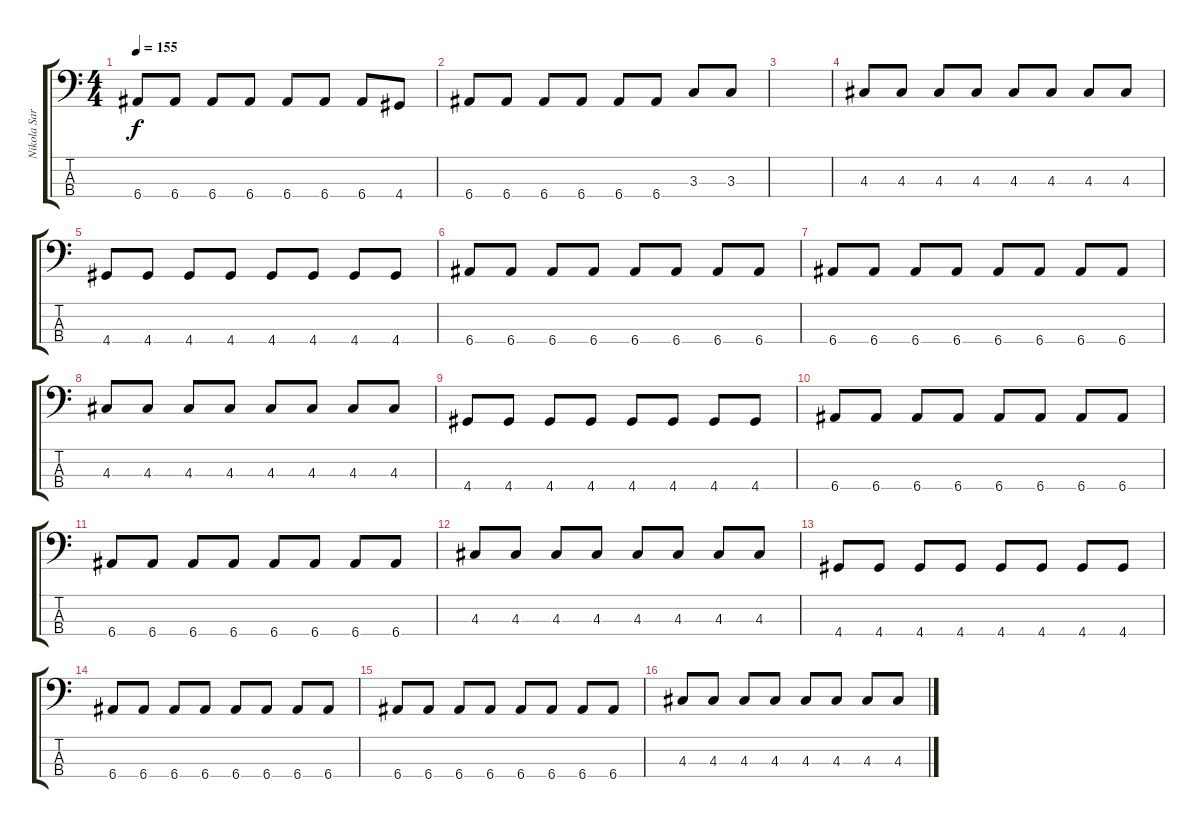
\track ("Nikola Sarcevic Bass" "Nikola Sar") {instrument electricbasspick}
\staff {score tabs}
\tuning (G2 D2 A1 E1) {hide}
\ts (4 4)
\tempo 155
\clef f4
\ks c
6.4.8{dy f} 6.4.8 6.4.8 6.4.8 6.4.8 6.4.8 6.4.8 4.4.8 |
6.4.8 6.4.8 6.4.8 6.4.8 6.4.8 6.4.8 3.3.8 3.3.8 |
|
4.3.8 4.3.8 4.3.8 4.3.8 4.3.8 4.3.8 4.3.8 4.3.8 |
4.4.8 4.4.8 4.4.8 4.4.8 4.4.8 4.4.8 4.4.8 4.4.8 |
6.4.8 6.4.8 6.4.8 6.4.8 6.4.8 6.4.8 6.4.8 6.4.8 |
6.4.8 6.4.8 6.4.8 6.4.8 6.4.8 6.4.8 6.4.8 6.4.8 |
4.3.8 4.3.8 4.3.8 4.3.8 4.3.8 4.3.8 4.3.8 4.3.8 |
4.4.8 4.4.8 4.4.8 4.4.8 4.4.8 4.4.8 4.4.8 4.4.8 |
6.4.8 6.4.8 6.4.8 6.4.8 6.4.8 6.4.8 6.4.8 6.4.8 |
6.4.8 6.4.8 6.4.8 6.4.8 6.4.8 6.4.8 6.4.8 6.4.8 |
4.3.8 4.3.8 4.3.8 4.3.8 4.3.8 4.3.8 4.3.8 4.3.8 |
4.4.8 4.4.8 4.4.8 4.4.8 4.4.8 4.4.8 4.4.8 4.4.8 |
6.4.8 6.4.8 6.4.8 6.4.8 6.4.8 6.4.8 6.4.8 6.4.8 |
6.4.8 6.4.8 6.4.8 6.4.8 6.4.8 6.4.8 6.4.8 6.4.8 |
4.3.8 4.3.8 4.3.8 4.3.8 4.3.8 4.3.8 4.3.8 4.3.8
